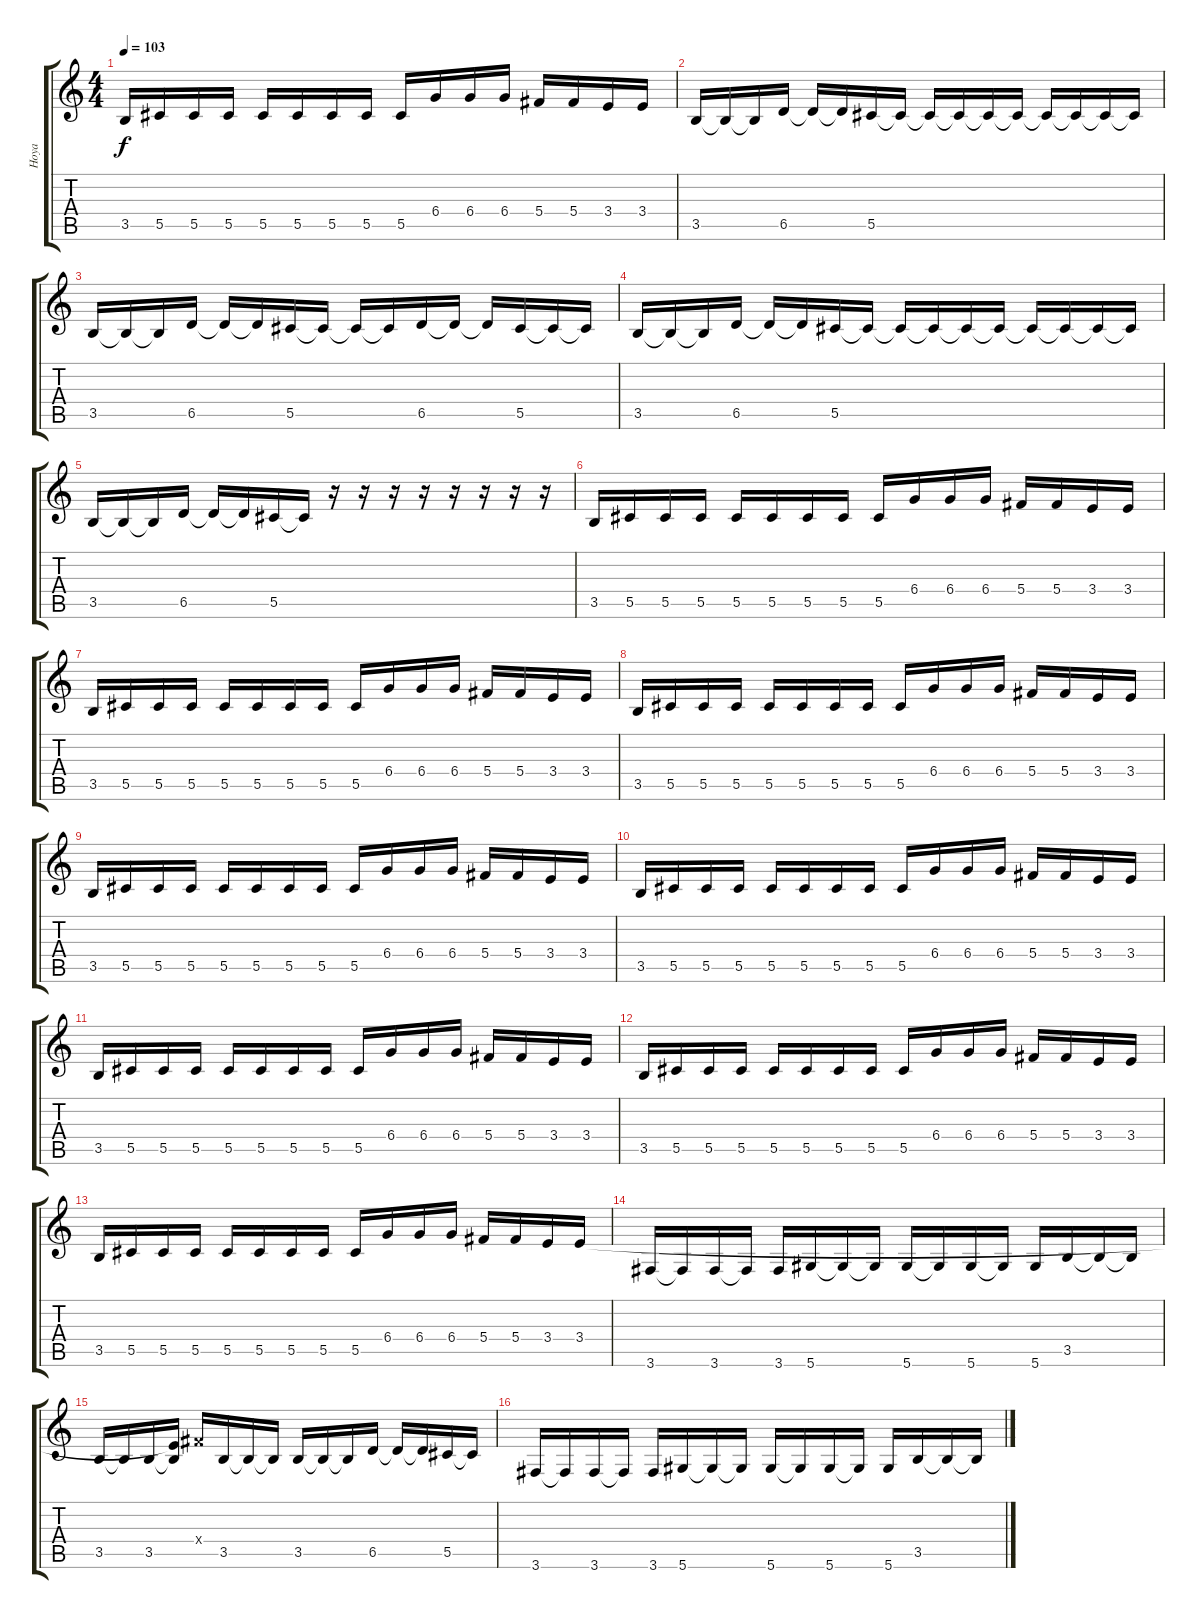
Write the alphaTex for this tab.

\track ("Hoya" "Hoya") {instrument electricbassfinger}
\staff {score tabs}
\tuning (Eb4 Bb3 Gb3 Db3 Ab2 Eb2) {hide}
\ts (4 4)
\tempo 103
\clef g2
\ks c
3.5.16{dy f} 5.5.16 5.5.16 5.5.16 5.5.16 5.5.16 5.5.16 5.5.16 5.5.16 6.4.16 6.4.16 6.4.16 5.4.16 5.4.16 3.4.16 3.4.16 |
3.5.16 3.5{t}.16 3.5{t}.16 6.5.16 6.5{t}.16 6.5{t}.16 5.5.16 5.5{t}.16 5.5{t}.16 5.5{t}.16 5.5{t}.16 5.5{t}.16 5.5{t}.16 5.5{t}.16 5.5{t}.16 5.5{t}.16 |
3.5.16 3.5{t}.16 3.5{t}.16 6.5.16 6.5{t}.16 6.5{t}.16 5.5.16 5.5{t}.16 5.5{t}.16 5.5{t}.16 6.5.16 6.5{t}.16 6.5{t}.16 5.5.16 5.5{t}.16 5.5{t}.16 |
3.5.16 3.5{t}.16 3.5{t}.16 6.5.16 6.5{t}.16 6.5{t}.16 5.5.16 5.5{t}.16 5.5{t}.16 5.5{t}.16 5.5{t}.16 5.5{t}.16 5.5{t}.16 5.5{t}.16 5.5{t}.16 5.5{t}.16 |
3.5.16 3.5{t}.16 3.5{t}.16 6.5.16 6.5{t}.16 6.5{t}.16 5.5.16 5.5{t}.16 r.16 r.16 r.16 r.16 r.16 r.16 r.16 r.16 |
3.5.16 5.5.16 5.5.16 5.5.16 5.5.16 5.5.16 5.5.16 5.5.16 5.5.16 6.4.16 6.4.16 6.4.16 5.4.16 5.4.16 3.4.16 3.4.16 |
3.5.16 5.5.16 5.5.16 5.5.16 5.5.16 5.5.16 5.5.16 5.5.16 5.5.16 6.4.16 6.4.16 6.4.16 5.4.16 5.4.16 3.4.16 3.4.16 |
3.5.16 5.5.16 5.5.16 5.5.16 5.5.16 5.5.16 5.5.16 5.5.16 5.5.16 6.4.16 6.4.16 6.4.16 5.4.16 5.4.16 3.4.16 3.4.16 |
3.5.16 5.5.16 5.5.16 5.5.16 5.5.16 5.5.16 5.5.16 5.5.16 5.5.16 6.4.16 6.4.16 6.4.16 5.4.16 5.4.16 3.4.16 3.4.16 |
3.5.16 5.5.16 5.5.16 5.5.16 5.5.16 5.5.16 5.5.16 5.5.16 5.5.16 6.4.16 6.4.16 6.4.16 5.4.16 5.4.16 3.4.16 3.4.16 |
3.5.16 5.5.16 5.5.16 5.5.16 5.5.16 5.5.16 5.5.16 5.5.16 5.5.16 6.4.16 6.4.16 6.4.16 5.4.16 5.4.16 3.4.16 3.4.16 |
3.5.16 5.5.16 5.5.16 5.5.16 5.5.16 5.5.16 5.5.16 5.5.16 5.5.16 6.4.16 6.4.16 6.4.16 5.4.16 5.4.16 3.4.16 3.4.16 |
3.5.16 5.5.16 5.5.16 5.5.16 5.5.16 5.5.16 5.5.16 5.5.16 5.5.16 6.4.16 6.4.16 6.4.16 5.4.16 5.4.16 3.4.16 3.4.16 |
3.6.16 3.6{t}.16 3.6.16 3.6{t}.16 3.6.16 5.6.16 5.6{t}.16 5.6{t}.16 5.6.16 5.6{t}.16 5.6.16 5.6{t}.16 5.6.16 3.5.16 3.5{t}.16 3.5{t}.16 |
3.5.16 3.5{t}.16 3.5.16 (3.4{t} 3.5{t}).16 5.4{x}.16 3.5.16 3.5{t}.16 3.5{t}.16 3.5.16 3.5{t}.16 3.5{t}.16 6.5.16 6.5{t}.16 6.5{t}.16 5.5.16 5.5{t}.16 |
3.6.16 3.6{t}.16 3.6.16 3.6{t}.16 3.6.16 5.6.16 5.6{t}.16 5.6{t}.16 5.6.16 5.6{t}.16 5.6.16 5.6{t}.16 5.6.16 3.5.16 3.5{t}.16 3.5{t}.16
